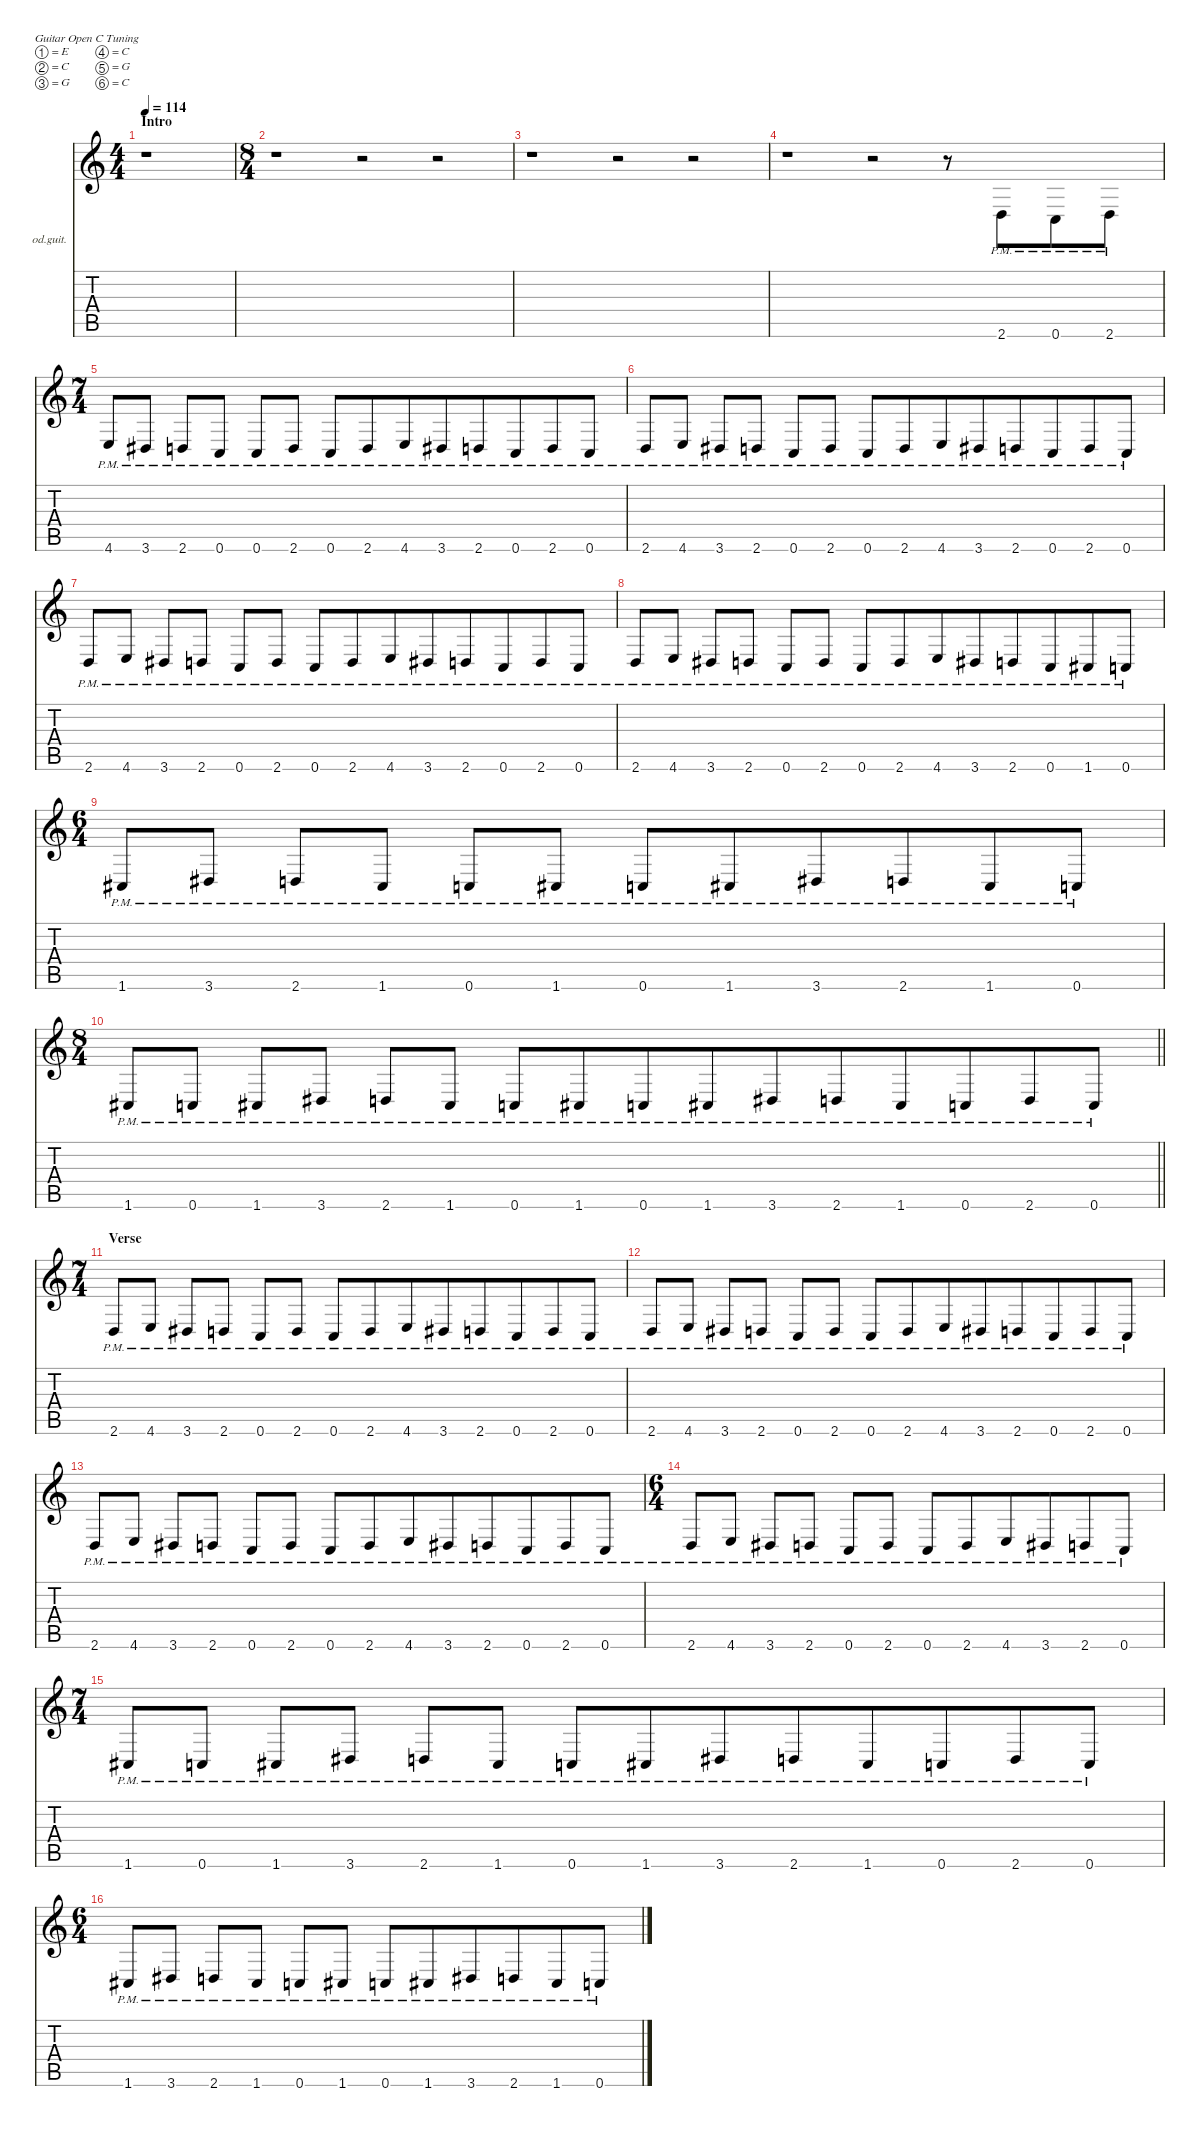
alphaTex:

\defaultSystemsLayout 4
\hideDynamics
\bracketExtendMode nobrackets
\firstSystemTrackNameOrientation horizontal
\otherSystemsTrackNameOrientation horizontal
\track ("GTR Overd 2" "od.guit.") {instrument overdrivenguitar}
\staff {score tabs}
\tuning (E4 C4 G3 C3 G2 C2)
\ts (4 4)
\beaming (8 2 2 2 2)
\section ("" "Intro")
\tempo 114
\clef g2
\ks c
r.1{dy f instrument overdrivenguitar beam Down} |
\ts (8 4)
\beaming (8 2 2 2 10)
r.1{beam Down} r.2{beam Down} r.2{beam Down} |
r.1{beam Down} r.2{beam Down} r.2{beam Down} |
r.1{beam Down} r.2{beam Down} r.8{beam Down} 2.6{pm}.8{beam Up} 0.6{pm}.8{beam Up} 2.6{pm}.8{beam Up} |
\ts (7 4)
\beaming (8 2 2 2 8)
4.6{pm}.8{beam Up} 3.6{pm acc #}.8{beam Up} 2.6{pm}.8{beam Up} 0.6{pm}.8{beam Up} 0.6{pm}.8{beam Up} 2.6{pm}.8{beam Up} 0.6{pm}.8{beam Up} 2.6{pm}.8{beam Up} 4.6{pm}.8{beam Up} 3.6{pm acc #}.8{beam Up} 2.6{pm}.8{beam Up} 0.6{pm}.8{beam Up} 2.6{pm}.8{beam Up} 0.6{pm}.8{beam Up} |
2.6{pm}.8{beam Up} 4.6{pm}.8{beam Up} 3.6{pm acc #}.8{beam Up} 2.6{pm}.8{beam Up} 0.6{pm}.8{beam Up} 2.6{pm}.8{beam Up} 0.6{pm}.8{beam Up} 2.6{pm}.8{beam Up} 4.6{pm}.8{beam Up} 3.6{pm acc #}.8{beam Up} 2.6{pm}.8{beam Up} 0.6{pm}.8{beam Up} 2.6{pm}.8{beam Up} 0.6{pm}.8{beam Up} |
2.6{pm}.8{beam Up} 4.6{pm}.8{beam Up} 3.6{pm acc #}.8{beam Up} 2.6{pm}.8{beam Up} 0.6{pm}.8{beam Up} 2.6{pm}.8{beam Up} 0.6{pm}.8{beam Up} 2.6{pm}.8{beam Up} 4.6{pm}.8{beam Up} 3.6{pm acc #}.8{beam Up} 2.6{pm}.8{beam Up} 0.6{pm}.8{beam Up} 2.6{pm}.8{beam Up} 0.6{pm}.8{beam Up} |
2.6{pm}.8{beam Up} 4.6{pm}.8{beam Up} 3.6{pm acc #}.8{beam Up} 2.6{pm}.8{beam Up} 0.6{pm}.8{beam Up} 2.6{pm}.8{beam Up} 0.6{pm}.8{beam Up} 2.6{pm}.8{beam Up} 4.6{pm}.8{beam Up} 3.6{pm acc #}.8{beam Up} 2.6{pm}.8{beam Up} 0.6{pm}.8{beam Up} 1.6{pm acc #}.8{beam Up} 0.6{pm}.8{beam Up} |
\ts (6 4)
\beaming (8 2 2 2 6)
1.6{pm acc #}.8{beam Up} 3.6{pm acc #}.8{beam Up} 2.6{pm}.8{beam Up} 1.6{pm acc #}.8{beam Up} 0.6{pm}.8{beam Up} 1.6{pm acc #}.8{beam Up} 0.6{pm}.8{beam Up} 1.6{pm acc #}.8{beam Up} 3.6{pm acc #}.8{beam Up} 2.6{pm}.8{beam Up} 1.6{pm acc #}.8{beam Up} 0.6{pm}.8{beam Up} |
\ts (8 4)
\beaming (8 2 2 2 10)
\barLineRight lightlight
1.6{pm acc #}.8{beam Up} 0.6{pm}.8{beam Up} 1.6{pm acc #}.8{beam Up} 3.6{pm acc #}.8{beam Up} 2.6{pm}.8{beam Up} 1.6{pm acc #}.8{beam Up} 0.6{pm}.8{beam Up} 1.6{pm acc #}.8{beam Up} 0.6{pm}.8{beam Up} 1.6{pm acc #}.8{beam Up} 3.6{pm acc #}.8{beam Up} 2.6{pm}.8{beam Up} 1.6{pm acc #}.8{beam Up} 0.6{pm}.8{beam Up} 2.6{pm}.8{beam Up} 0.6{pm}.8{beam Up} |
\ts (7 4)
\beaming (8 2 2 2 8)
\section ("" "Verse")
2.6{pm}.8{beam Up} 4.6{pm}.8{beam Up} 3.6{pm acc #}.8{beam Up} 2.6{pm}.8{beam Up} 0.6{pm}.8{beam Up} 2.6{pm}.8{beam Up} 0.6{pm}.8{beam Up} 2.6{pm}.8{beam Up} 4.6{pm}.8{beam Up} 3.6{pm acc #}.8{beam Up} 2.6{pm}.8{beam Up} 0.6{pm}.8{beam Up} 2.6{pm}.8{beam Up} 0.6{pm}.8{beam Up} |
2.6{pm}.8{beam Up} 4.6{pm}.8{beam Up} 3.6{pm acc #}.8{beam Up} 2.6{pm}.8{beam Up} 0.6{pm}.8{beam Up} 2.6{pm}.8{beam Up} 0.6{pm}.8{beam Up} 2.6{pm}.8{beam Up} 4.6{pm}.8{beam Up} 3.6{pm acc #}.8{beam Up} 2.6{pm}.8{beam Up} 0.6{pm}.8{beam Up} 2.6{pm}.8{beam Up} 0.6{pm}.8{beam Up} |
2.6{pm}.8{beam Up} 4.6{pm}.8{beam Up} 3.6{pm acc #}.8{beam Up} 2.6{pm}.8{beam Up} 0.6{pm}.8{beam Up} 2.6{pm}.8{beam Up} 0.6{pm}.8{beam Up} 2.6{pm}.8{beam Up} 4.6{pm}.8{beam Up} 3.6{pm acc #}.8{beam Up} 2.6{pm}.8{beam Up} 0.6{pm}.8{beam Up} 2.6{pm}.8{beam Up} 0.6{pm}.8{beam Up} |
\ts (6 4)
\beaming (8 2 2 2 6)
2.6{pm}.8{beam Up} 4.6{pm}.8{beam Up} 3.6{pm acc #}.8{beam Up} 2.6{pm}.8{beam Up} 0.6{pm}.8{beam Up} 2.6{pm}.8{beam Up} 0.6{pm}.8{beam Up} 2.6{pm}.8{beam Up} 4.6{pm}.8{beam Up} 3.6{pm acc #}.8{beam Up} 2.6{pm}.8{beam Up} 0.6{pm}.8{beam Up} |
\ts (7 4)
\beaming (8 2 2 2 8)
1.6{pm acc #}.8{beam Up} 0.6{pm}.8{beam Up} 1.6{pm acc #}.8{beam Up} 3.6{pm acc #}.8{beam Up} 2.6{pm}.8{beam Up} 1.6{pm acc #}.8{beam Up} 0.6{pm}.8{beam Up} 1.6{pm acc #}.8{beam Up} 3.6{pm acc #}.8{beam Up} 2.6{pm}.8{beam Up} 1.6{pm acc #}.8{beam Up} 0.6{pm}.8{beam Up} 2.6{pm}.8{beam Up} 0.6{pm}.8{beam Up} |
\ts (6 4)
\beaming (8 2 2 2 6)
1.6{pm acc #}.8{beam Up} 3.6{pm acc #}.8{beam Up} 2.6{pm}.8{beam Up} 1.6{pm acc #}.8{beam Up} 0.6{pm}.8{beam Up} 1.6{pm acc #}.8{beam Up} 0.6{pm}.8{beam Up} 1.6{pm acc #}.8{beam Up} 3.6{pm acc #}.8{beam Up} 2.6{pm}.8{beam Up} 1.6{pm acc #}.8{beam Up} 0.6{pm}.8{beam Up}
